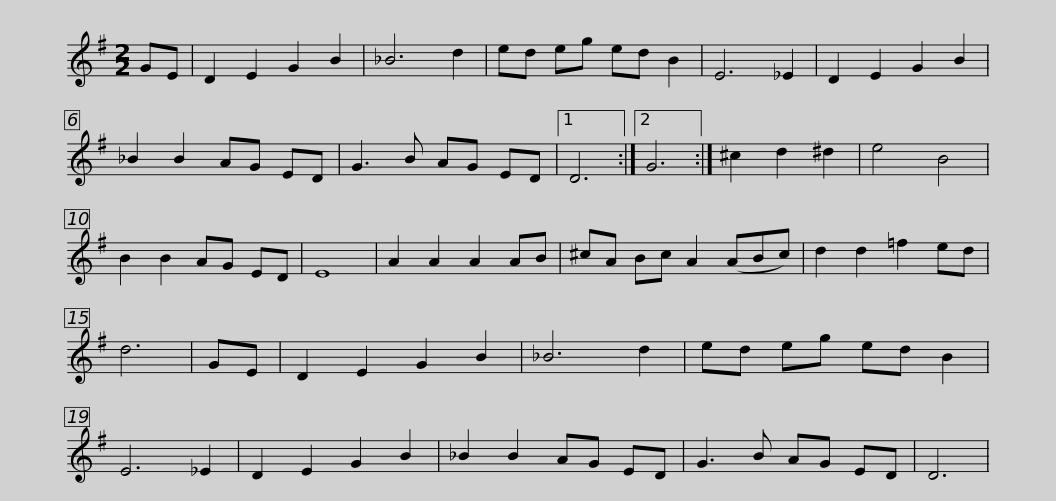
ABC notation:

X:1
L:1/8
M:2/2
I:linebreak $
K:G
V:1 treble
V:1
 GE | D2 E2 G2 B2 | _B6 d2 | ed eg ed B2 | E6 _E2 |$ %5
 D2 E2 G2 B2 | _B2 B2 AG ED | G3 B AG ED |1 D6 :|2 G6 :|$ %10
 ^c2 d2 ^d2 | e4 B4 | B2 B2 AG ED | E8 | A2 A2 A2 AB |$ %15
 ^cA Bc A2 (ABc) | d2 d2 =f2 ed | d6 | GE | D2 E2 G2 B2 |$ %20
 _B6 d2 | ed eg ed B2 | E6 _E2 | D2 E2 G2 B2 |$ _B2 B2 AG ED | %25
 G3 B AG ED | D6 | %27
